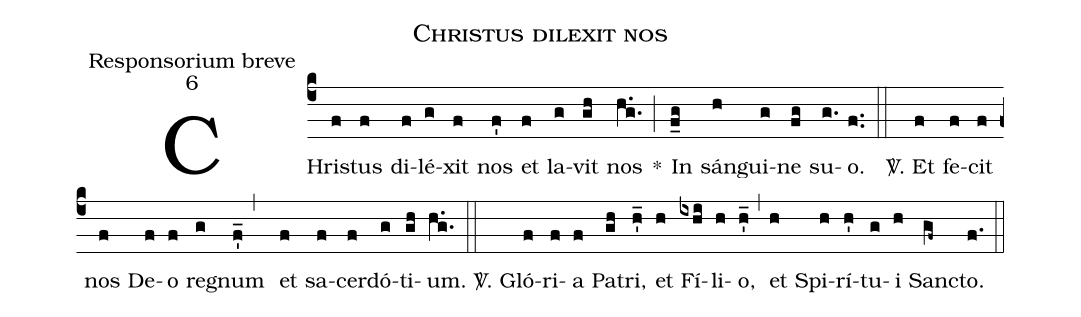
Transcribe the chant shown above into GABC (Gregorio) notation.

name:Christus dilexit nos;
office-part:Responsorium breve;
mode:6;
%%
(c4)CHri(f)stus(f) di(f)lé(g)xit(f) nos(f') et(f) la(g)vit(gh) nos(h.g.) *(;) In(f_g) sán(h)gui(g)ne(fg) su(g.)o.(f..::)

<sp>V/</sp>. Et(f) fe(f)cit(f) nos(f) De(f)o(f) re(g)gnum(f'_,) et(f) sa(f)cer(f)dó(g)ti(gh)um.(h.g.::)

<sp>V/</sp>.  Gló(f)ri(f)a(f) Pa(gh)tri,(h'_) et(h) Fí(ixhi)li(h)o,(h'_) (,)
et(h) Spi(h)rí(h')tu(g)i(h) San(gf~)cto.(f.) (::)
